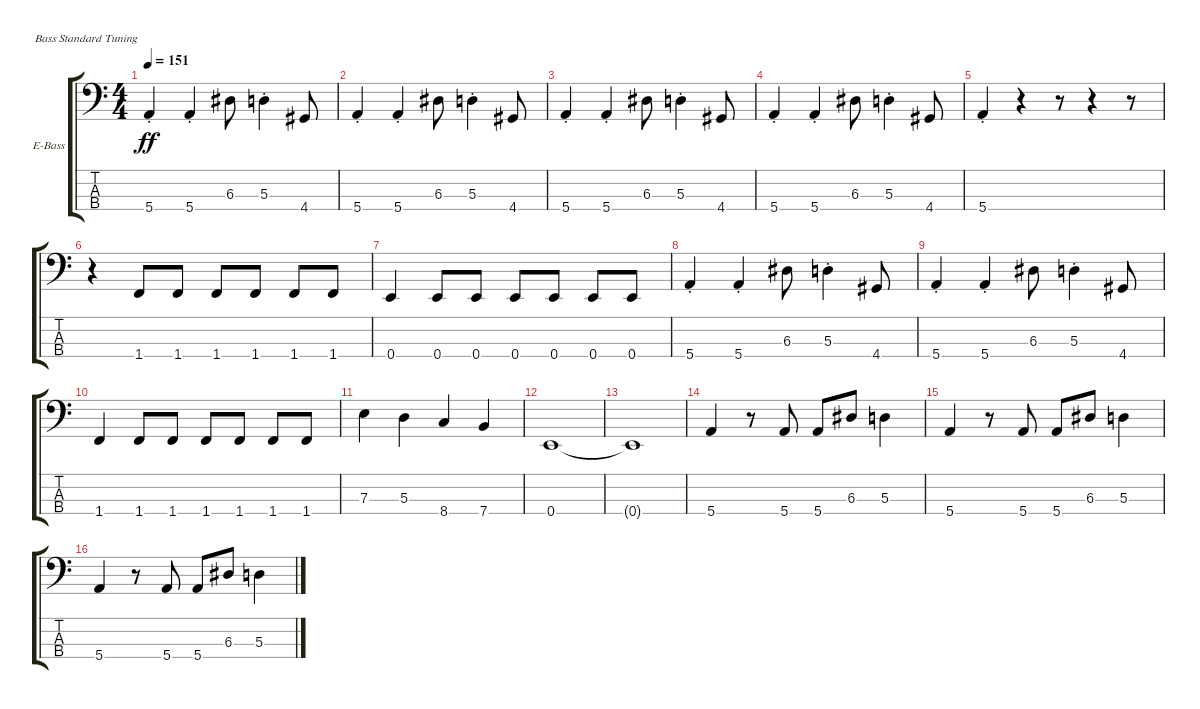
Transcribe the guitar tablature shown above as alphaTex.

\defaultSystemsLayout 4
\bracketExtendMode groupsimilarinstruments
\firstSystemTrackNameOrientation horizontal
\otherSystemsTrackNameOrientation horizontal
\track ("O`Malley" "E-Bass") {instrument electricbassfinger}
\staff {score tabs}
\tuning (G2 D2 A1 E1)
\ts (4 4)
\tempo 151
\clef f4
\ks c
5.4{st}.4{dy ff} 5.4{st}.4 6.3.8 5.3{st}.4 4.4.8 |
5.4{st}.4 5.4{st}.4 6.3.8 5.3{st}.4 4.4.8 |
5.4{st}.4 5.4{st}.4 6.3.8 5.3{st}.4 4.4.8 |
5.4{st}.4 5.4{st}.4 6.3.8 5.3{st}.4 4.4.8 |
5.4{st}.4 r.4 r.8 r.4 r.8 |
r.4 1.4.8 1.4.8 1.4.8 1.4.8 1.4.8 1.4.8 |
0.4.4 0.4.8 0.4.8 0.4.8 0.4.8 0.4.8 0.4.8 |
5.4{st}.4 5.4{st}.4 6.3.8 5.3{st}.4 4.4.8 |
5.4{st}.4 5.4{st}.4 6.3.8 5.3{st}.4 4.4.8 |
1.4.4 1.4.8 1.4.8 1.4.8 1.4.8 1.4.8 1.4.8 |
7.3.4 5.3.4 8.4.4 7.4.4 |
0.4.1 |
0.4{t}.1 |
5.4.4 r.8 5.4.8 5.4.8 6.3.8 5.3.4 |
5.4.4 r.8 5.4.8 5.4.8 6.3.8 5.3.4 |
5.4.4 r.8 5.4.8 5.4.8 6.3.8 5.3.4
